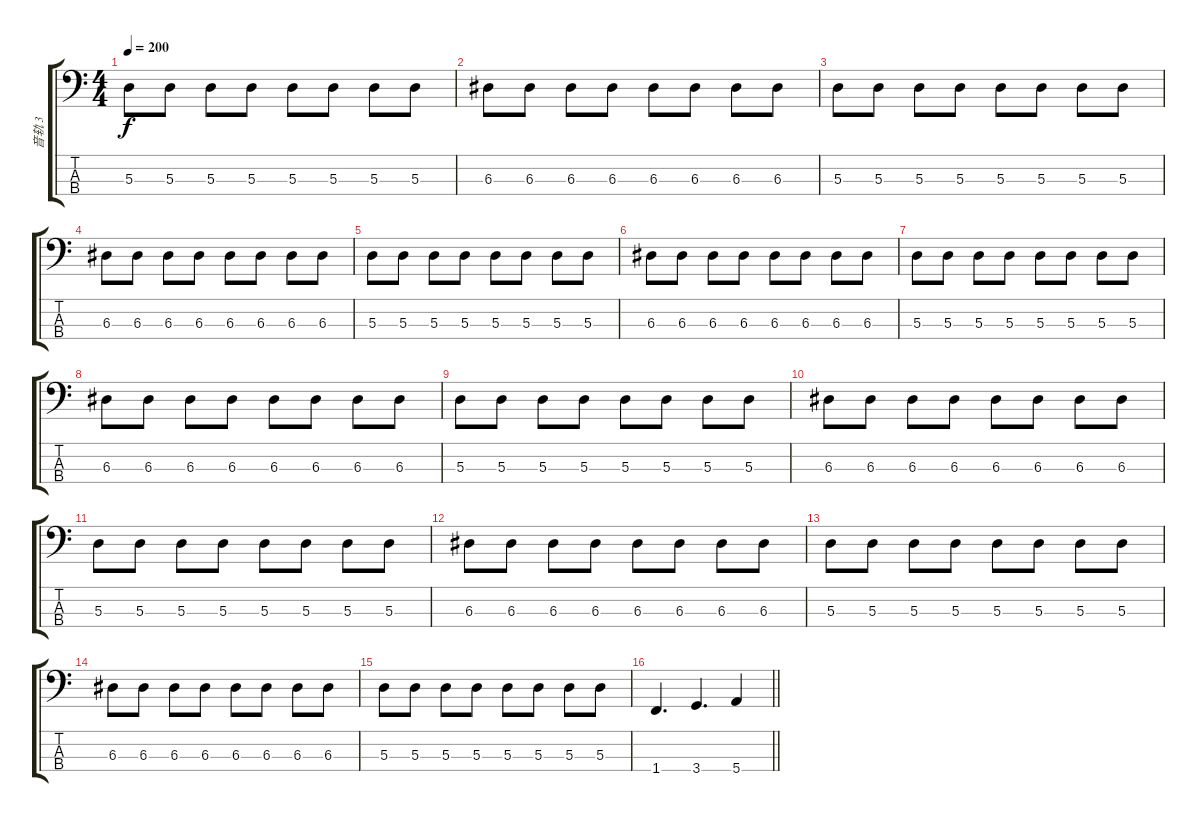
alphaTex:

\track ("音轨 3" "音轨 3") {instrument electricbasspick}
\staff {score tabs}
\tuning (G2 D2 A1 E1) {hide}
\ts (4 4)
\tempo 200
\clef f4
\ks c
5.3.8{dy f} 5.3.8 5.3.8 5.3.8 5.3.8 5.3.8 5.3.8 5.3.8 |
6.3.8 6.3.8 6.3.8 6.3.8 6.3.8 6.3.8 6.3.8 6.3.8 |
5.3.8 5.3.8 5.3.8 5.3.8 5.3.8 5.3.8 5.3.8 5.3.8 |
6.3.8 6.3.8 6.3.8 6.3.8 6.3.8 6.3.8 6.3.8 6.3.8 |
5.3.8 5.3.8 5.3.8 5.3.8 5.3.8 5.3.8 5.3.8 5.3.8 |
6.3.8 6.3.8 6.3.8 6.3.8 6.3.8 6.3.8 6.3.8 6.3.8 |
5.3.8 5.3.8 5.3.8 5.3.8 5.3.8 5.3.8 5.3.8 5.3.8 |
6.3.8 6.3.8 6.3.8 6.3.8 6.3.8 6.3.8 6.3.8 6.3.8 |
5.3.8 5.3.8 5.3.8 5.3.8 5.3.8 5.3.8 5.3.8 5.3.8 |
6.3.8 6.3.8 6.3.8 6.3.8 6.3.8 6.3.8 6.3.8 6.3.8 |
5.3.8 5.3.8 5.3.8 5.3.8 5.3.8 5.3.8 5.3.8 5.3.8 |
6.3.8 6.3.8 6.3.8 6.3.8 6.3.8 6.3.8 6.3.8 6.3.8 |
5.3.8 5.3.8 5.3.8 5.3.8 5.3.8 5.3.8 5.3.8 5.3.8 |
6.3.8 6.3.8 6.3.8 6.3.8 6.3.8 6.3.8 6.3.8 6.3.8 |
5.3.8 5.3.8 5.3.8 5.3.8 5.3.8 5.3.8 5.3.8 5.3.8 |
\barLineRight lightlight
1.4.4{d} 3.4.4{d} 5.4.4
